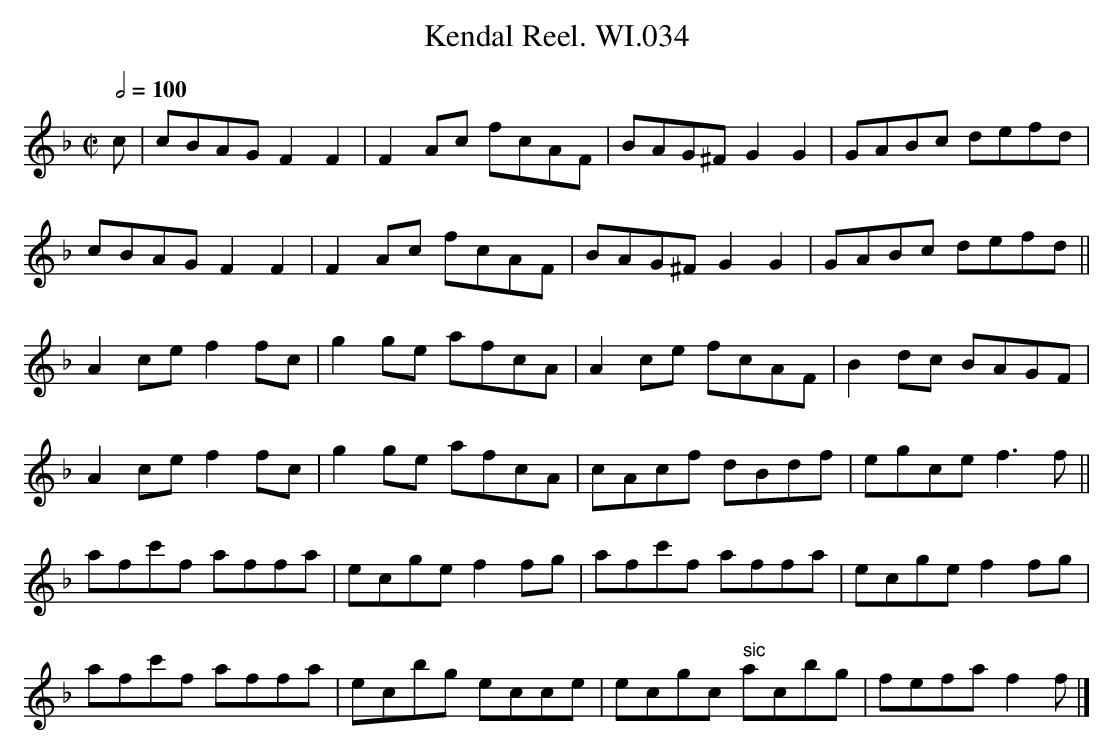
X:1
T:Kendal Reel. WI.034
M:C|
L:1/8
Q:1/2=100
K:F
c|cBAG F2F2|F2Ac fcAF|BAG^F G2G2|GABc defd|
cBAG F2F2|F2Ac fcAF|BAG^F G2G2|GABc defd||
A2ce f2fc|g2ge afcA|A2ce fcAF|B2dc BAGF|
A2ce f2fc|g2ge afcA|cAcf dBdf|egce f3f||
afc'f affa|ecge f2fg|afc'f affa|ecge f2fg|
afc'f affa|ecbg ecce|ecgc" sic" acbg|fefa f2f|]
